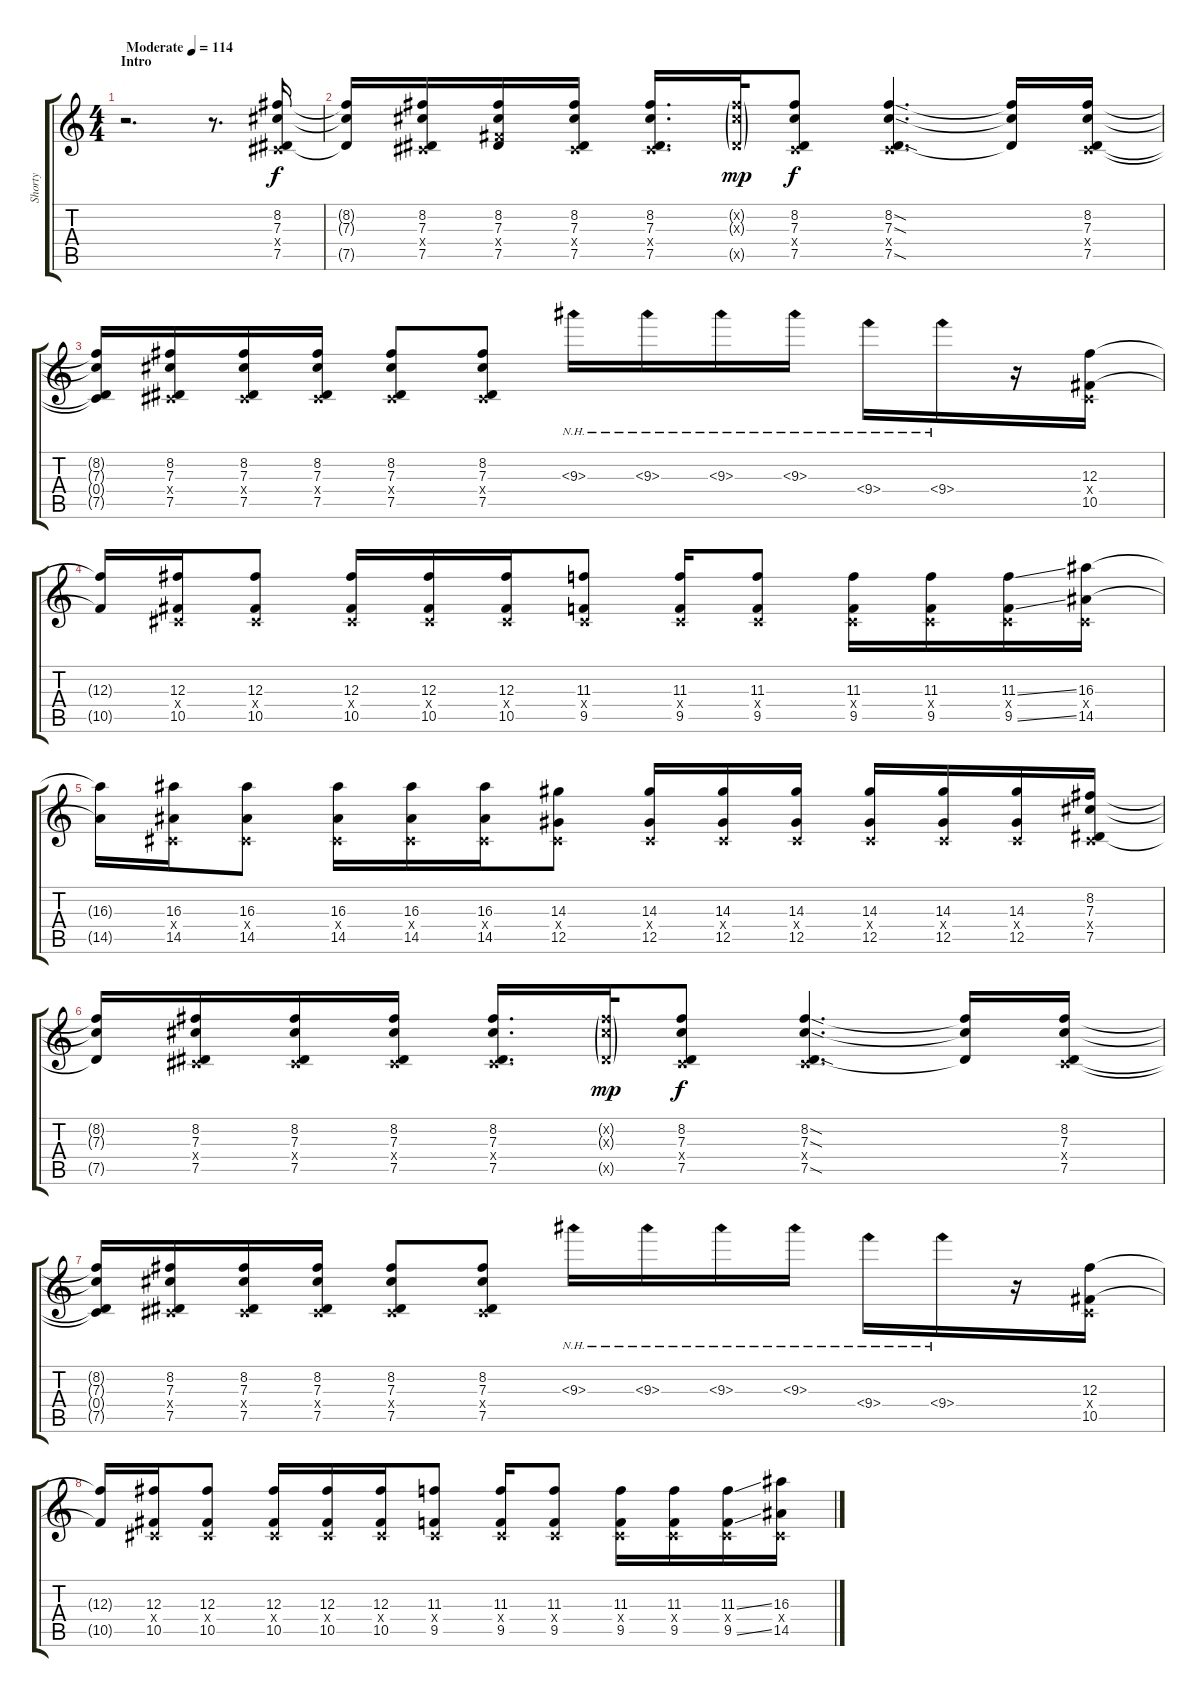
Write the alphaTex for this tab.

\track ("Shorty" "Shorty") {instrument distortionguitar}
\staff {score tabs}
\tuning (Eb4 Bb3 Gb3 Db3 Ab2 Db2) {hide}
\ts (4 4)
\section ("" "Intro")
\tempo (114 "Moderate")
\clef g2
\ks c
r.2{d dy f instrument distortionguitar} r.8{d} (8.2 7.3 0.4{x} 7.5).16 |
(8.2{t} 7.3{t} 7.5{t}).16 (8.2 7.3 0.4{x} 7.5).16 (8.2 7.3 5.4{x} 7.5).16 (8.2 7.3 0.4{x} 7.5).16 (8.2 7.3 0.4{x} 7.5).16{d} (8.2{g x} 7.3{g x} 7.5{g x}).32{dy mp} (8.2 7.3 0.4{x} 7.5).8{dy f} (8.2{sod} 7.3{sod} 0.4{x} 7.5{sod}).4{d} (8.2{t} 7.3{t} 7.5{t}).16 (8.2 7.3 0.4{x} 7.5).16 |
(8.2{t} 7.3{t} 0.4{t} 7.5{t}).16 (8.2 7.3 0.4{x} 7.5).16 (8.2 7.3 0.4{x} 7.5).16 (8.2 7.3 0.4{x} 7.5).16 (8.2 7.3 0.4{x} 7.5).8 (8.2 7.3 0.4{x} 7.5).8 9.3{nh}.16 9.3{nh}.16 9.3{nh}.16 9.3{nh}.16 9.4{nh}.16 9.4{nh}.16 r.16 (12.3 0.4{x} 10.5).16 |
(12.3{t} 10.5{t}).16 (12.3 0.4{x} 10.5).16 (12.3 0.4{x} 10.5).8 (12.3 0.4{x} 10.5).16 (12.3 0.4{x} 10.5).16 (12.3 0.4{x} 10.5).16 (11.3 0.4{x} 9.5).8 (11.3 0.4{x} 9.5).16 (11.3 0.4{x} 9.5).8 (11.3 0.4{x} 9.5).16 (11.3 0.4{x} 9.5).16 (11.3{ss} 0.4{x} 9.5{ss}).16 (16.3 0.4{x} 14.5).16 |
(16.3{t} 14.5{t}).16 (16.3 0.4{x} 14.5).16 (16.3 0.4{x} 14.5).8 (16.3 0.4{x} 14.5).16 (16.3 0.4{x} 14.5).16 (16.3 0.4{x} 14.5).16 (14.3 0.4{x} 12.5).8 (14.3 0.4{x} 12.5).16 (14.3 0.4{x} 12.5).16 (14.3 0.4{x} 12.5).16 (14.3 0.4{x} 12.5).16 (14.3 0.4{x} 12.5).16 (14.3 0.4{x} 12.5).16 (8.2 7.3 0.4{x} 7.5).16 |
(8.2{t} 7.3{t} 7.5{t}).16 (8.2 7.3 0.4{x} 7.5).16 (8.2 7.3 0.4{x} 7.5).16 (8.2 7.3 0.4{x} 7.5).16 (8.2 7.3 0.4{x} 7.5).16{d} (8.2{g x} 7.3{g x} 7.5{g x}).32{dy mp} (8.2 7.3 0.4{x} 7.5).8{dy f} (8.2{sod} 7.3{sod} 0.4{x} 7.5{sod}).4{d} (8.2{t} 7.3{t} 7.5{t}).16 (8.2 7.3 0.4{x} 7.5).16 |
(8.2{t} 7.3{t} 0.4{t} 7.5{t}).16 (8.2 7.3 0.4{x} 7.5).16 (8.2 7.3 0.4{x} 7.5).16 (8.2 7.3 0.4{x} 7.5).16 (8.2 7.3 0.4{x} 7.5).8 (8.2 7.3 0.4{x} 7.5).8 9.3{nh}.16 9.3{nh}.16 9.3{nh}.16 9.3{nh}.16 9.4{nh}.16 9.4{nh}.16 r.16 (12.3 0.4{x} 10.5).16 |
(12.3{t} 10.5{t}).16 (12.3 0.4{x} 10.5).16 (12.3 0.4{x} 10.5).8 (12.3 0.4{x} 10.5).16 (12.3 0.4{x} 10.5).16 (12.3 0.4{x} 10.5).16 (11.3 0.4{x} 9.5).8 (11.3 0.4{x} 9.5).16 (11.3 0.4{x} 9.5).8 (11.3 0.4{x} 9.5).16 (11.3 0.4{x} 9.5).16 (11.3{ss} 0.4{x} 9.5{ss}).16 (16.3 0.4{x} 14.5).16
